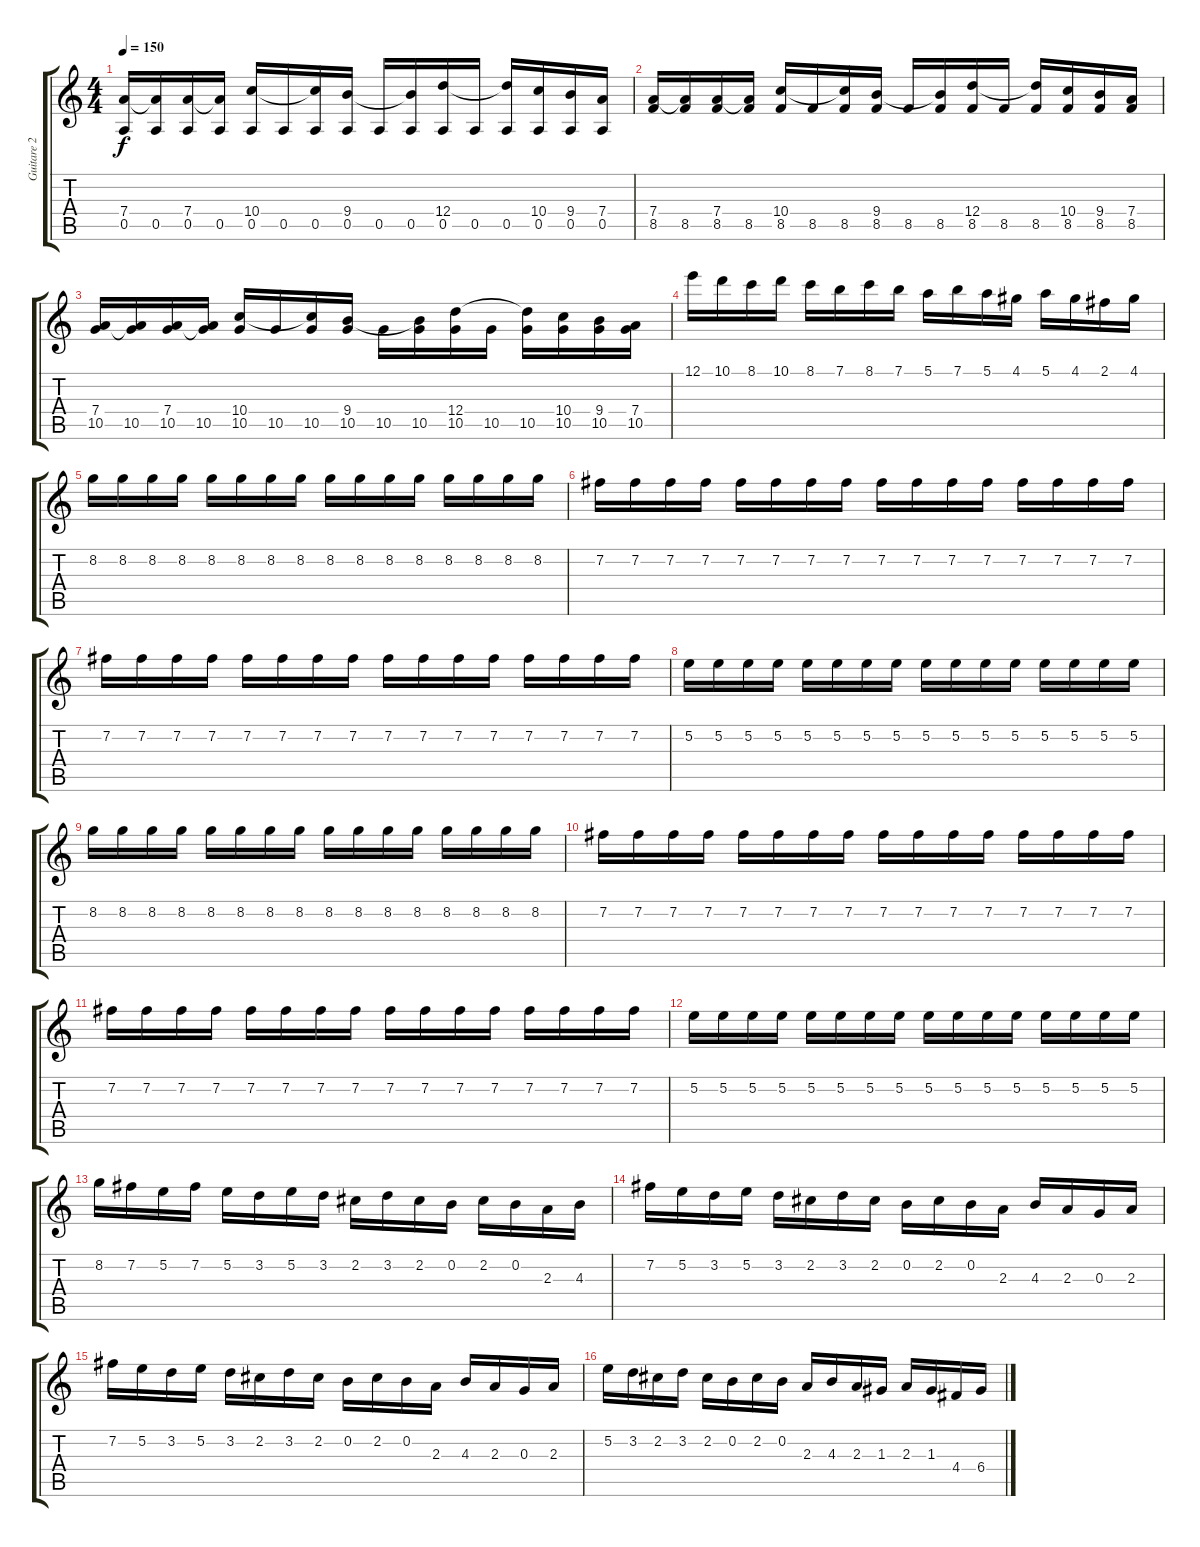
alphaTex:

\track ("Guitare 2" "Guitare 2") {instrument acousticguitarsteel}
\staff {score tabs}
\tuning (E4 B3 G3 D3 A2 E2) {hide}
\ts (4 4)
\tempo 150
\clef g2
\ks c
(7.4 0.5).16{dy f} (7.4{t} 0.5).16 (7.4 0.5).16 (7.4{t} 0.5).16 (10.4 0.5).16 0.5.16 (10.4{t} 0.5).16 (9.4 0.5).16 0.5.16 (9.4{t} 0.5).16 (12.4 0.5).16 0.5.16 (12.4{t} 0.5).16 (10.4 0.5).16 (9.4 0.5).16 (7.4 0.5).16 |
(7.4 8.5).16 (7.4{t} 8.5).16 (7.4 8.5).16 (7.4{t} 8.5).16 (10.4 8.5).16 8.5.16 (10.4{t} 8.5).16 (9.4 8.5).16 8.5.16 (9.4{t} 8.5).16 (12.4 8.5).16 8.5.16 (12.4{t} 8.5).16 (10.4 8.5).16 (9.4 8.5).16 (7.4 8.5).16 |
(7.4 10.5).16 (7.4{t} 10.5).16 (7.4 10.5).16 (7.4{t} 10.5).16 (10.4 10.5).16 10.5.16 (10.4{t} 10.5).16 (9.4 10.5).16 10.5.16 (9.4{t} 10.5).16 (12.4 10.5).16 10.5.16 (12.4{t} 10.5).16 (10.4 10.5).16 (9.4 10.5).16 (7.4 10.5).16 |
12.1.16 10.1.16 8.1.16 10.1.16 8.1.16 7.1.16 8.1.16 7.1.16 5.1.16 7.1.16 5.1.16 4.1.16 5.1.16 4.1.16 2.1.16 4.1.16 |
8.2.16 8.2.16 8.2.16 8.2.16 8.2.16 8.2.16 8.2.16 8.2.16 8.2.16 8.2.16 8.2.16 8.2.16 8.2.16 8.2.16 8.2.16 8.2.16 |
7.2.16 7.2.16 7.2.16 7.2.16 7.2.16 7.2.16 7.2.16 7.2.16 7.2.16 7.2.16 7.2.16 7.2.16 7.2.16 7.2.16 7.2.16 7.2.16 |
7.2.16 7.2.16 7.2.16 7.2.16 7.2.16 7.2.16 7.2.16 7.2.16 7.2.16 7.2.16 7.2.16 7.2.16 7.2.16 7.2.16 7.2.16 7.2.16 |
5.2.16 5.2.16 5.2.16 5.2.16 5.2.16 5.2.16 5.2.16 5.2.16 5.2.16 5.2.16 5.2.16 5.2.16 5.2.16 5.2.16 5.2.16 5.2.16 |
8.2.16 8.2.16 8.2.16 8.2.16 8.2.16 8.2.16 8.2.16 8.2.16 8.2.16 8.2.16 8.2.16 8.2.16 8.2.16 8.2.16 8.2.16 8.2.16 |
7.2.16 7.2.16 7.2.16 7.2.16 7.2.16 7.2.16 7.2.16 7.2.16 7.2.16 7.2.16 7.2.16 7.2.16 7.2.16 7.2.16 7.2.16 7.2.16 |
7.2.16 7.2.16 7.2.16 7.2.16 7.2.16 7.2.16 7.2.16 7.2.16 7.2.16 7.2.16 7.2.16 7.2.16 7.2.16 7.2.16 7.2.16 7.2.16 |
5.2.16 5.2.16 5.2.16 5.2.16 5.2.16 5.2.16 5.2.16 5.2.16 5.2.16 5.2.16 5.2.16 5.2.16 5.2.16 5.2.16 5.2.16 5.2.16 |
8.2.16{volume 16 balance 8} 7.2.16 5.2.16 7.2.16 5.2.16 3.2.16 5.2.16 3.2.16 2.2.16 3.2.16 2.2.16 0.2.16 2.2.16 0.2.16 2.3.16 4.3.16 |
7.2.16 5.2.16 3.2.16 5.2.16 3.2.16 2.2.16 3.2.16 2.2.16 0.2.16 2.2.16 0.2.16 2.3.16 4.3.16 2.3.16 0.3.16 2.3.16 |
7.2.16 5.2.16 3.2.16 5.2.16 3.2.16 2.2.16 3.2.16 2.2.16 0.2.16 2.2.16 0.2.16 2.3.16 4.3.16 2.3.16 0.3.16 2.3.16 |
5.2.16 3.2.16 2.2.16 3.2.16 2.2.16 0.2.16 2.2.16 0.2.16 2.3.16 4.3.16 2.3.16 1.3.16 2.3.16 1.3.16 4.4.16 6.4.16
